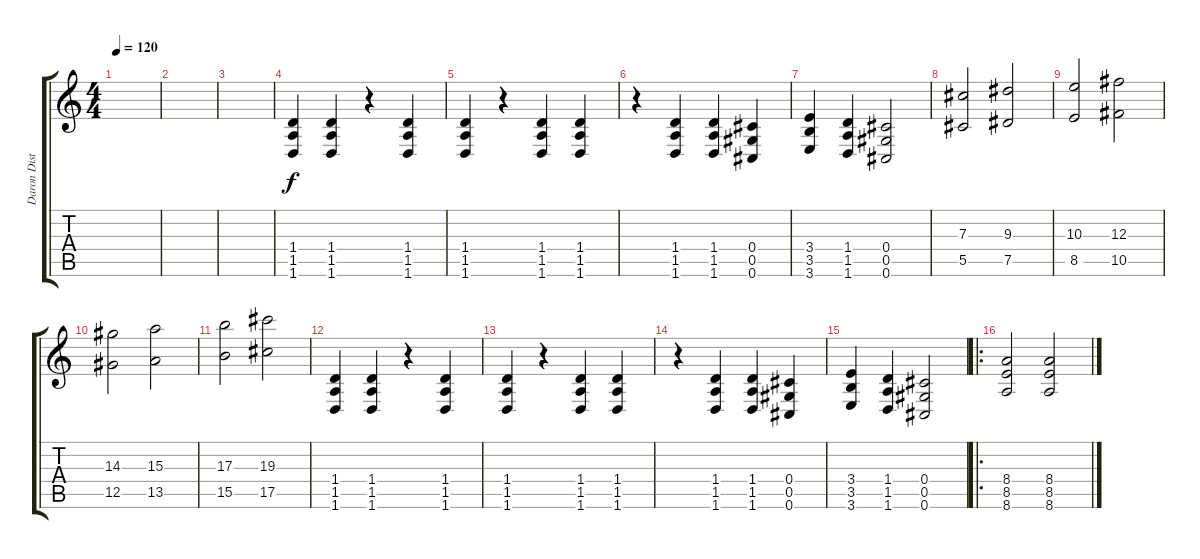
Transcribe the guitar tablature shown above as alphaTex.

\track ("Daron Distortion" "Daron Dist") {instrument distortionguitar}
\staff {score tabs}
\tuning (Eb4 Bb3 Gb3 Db3 Ab2 Db2) {hide}
\ts (4 4)
\tempo 120
\clef g2
\ks c
|
|
|
(1.4 1.5 1.6).4 (1.4 1.5 1.6).4 r.4 (1.4 1.5 1.6).4 |
(1.4 1.5 1.6).4 r.4 (1.4 1.5 1.6).4 (1.4 1.5 1.6).4 |
r.4 (1.4 1.5 1.6).4 (1.4 1.5 1.6).4 (0.4 0.5 0.6).4 |
(3.4 3.5 3.6).4 (1.4 1.5 1.6).4 (0.4 0.5 0.6).2 |
(7.3 5.5).2 (9.3 7.5).2 |
(10.3 8.5).2 (12.3 10.5).2 |
(14.3 12.5).2 (15.3 13.5).2 |
(17.3 15.5).2 (19.3 17.5).2 |
(1.4 1.5 1.6).4 (1.4 1.5 1.6).4 r.4 (1.4 1.5 1.6).4 |
(1.4 1.5 1.6).4 r.4 (1.4 1.5 1.6).4 (1.4 1.5 1.6).4 |
r.4 (1.4 1.5 1.6).4 (1.4 1.5 1.6).4 (0.4 0.5 0.6).4 |
(3.4 3.5 3.6).4 (1.4 1.5 1.6).4 (0.4 0.5 0.6).2 |
\ro
(8.4 8.5 8.6).2 (8.4 8.5 8.6).2
